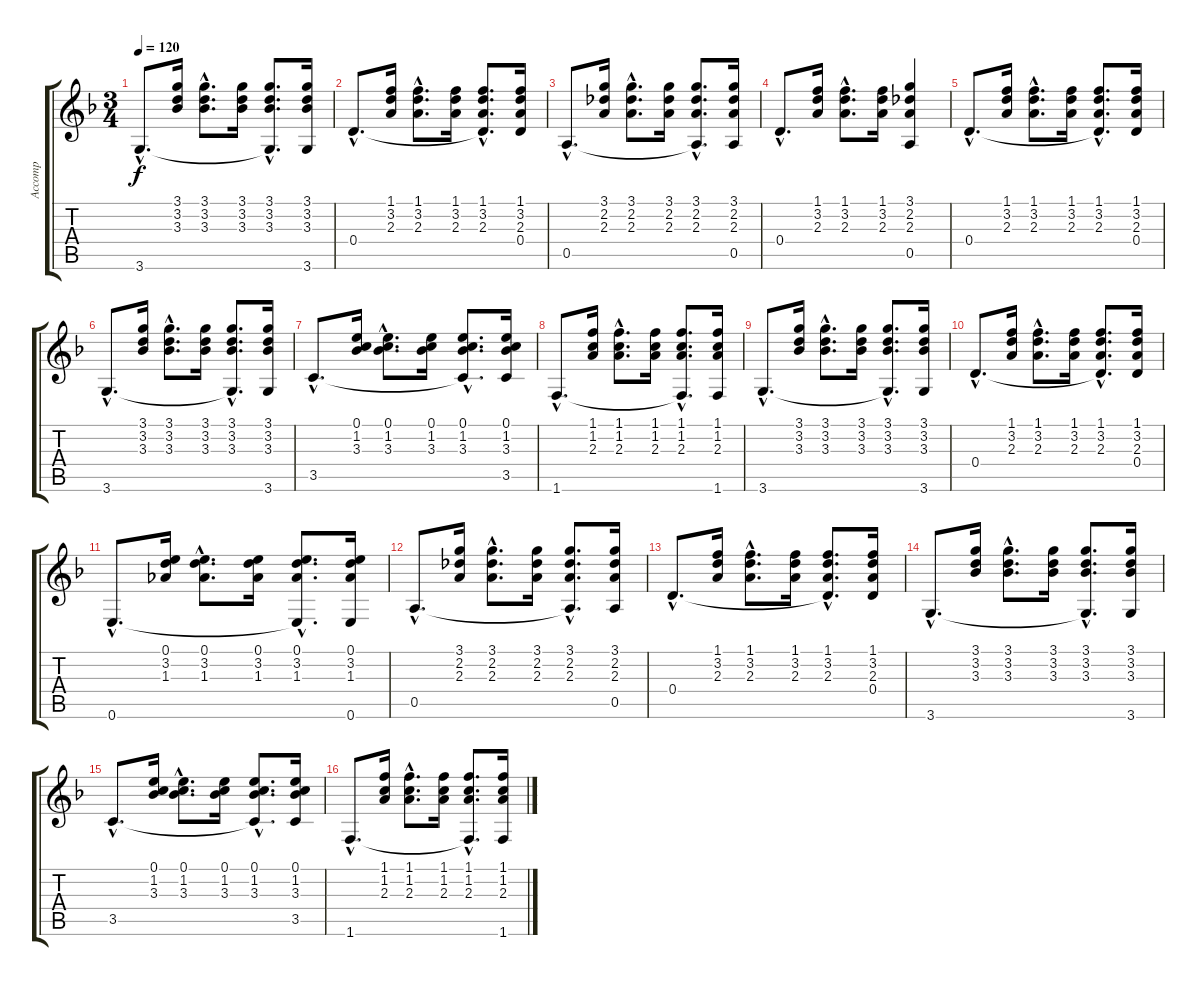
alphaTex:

\track ("Accomp" "Accomp") {instrument acousticguitarnylon}
\staff {score tabs}
\tuning (E4 B3 G3 D3 A2 E2) {hide}
\ts (3 4)
\tempo 120
\clef g2
\ks f
3.6{hac}.8{d dy f} (3.1 3.2 3.3).16 (3.1{hac} 3.2{hac} 3.3{hac}).8{d} (3.1 3.2 3.3).16 (3.1{hac} 3.2{hac} 3.3{hac} 3.6{hac t}).8{d} (3.1 3.2 3.3 3.6).16 |
0.4{hac}.8{d} (1.1 3.2 2.3).16 (1.1{hac} 3.2{hac} 2.3{hac}).8{d} (1.1 3.2 2.3).16 (1.1{hac} 3.2{hac} 2.3{hac} 0.4{hac t}).8{d} (1.1 3.2 2.3 0.4).16 |
0.5{hac}.8{d} (3.1 2.2 2.3).16 (3.1{hac} 2.2{hac} 2.3{hac}).8{d} (3.1 2.2 2.3).16 (3.1{hac} 2.2{hac} 2.3{hac} 0.5{hac t}).8{d} (3.1 2.2 2.3 0.5).16 |
0.4{hac}.8{d} (1.1 3.2 2.3).16 (1.1{hac} 3.2{hac} 2.3{hac}).8{d} (1.1 3.2 2.3).16 (3.1 2.2 2.3 0.5).4 |
0.4{hac}.8{d} (1.1 3.2 2.3).16 (1.1{hac} 3.2{hac} 2.3{hac}).8{d} (1.1 3.2 2.3).16 (1.1{hac} 3.2{hac} 2.3{hac} 0.4{hac t}).8{d} (1.1 3.2 2.3 0.4).16 |
3.6{hac}.8{d} (3.1 3.2 3.3).16 (3.1{hac} 3.2{hac} 3.3{hac}).8{d} (3.1 3.2 3.3).16 (3.1{hac} 3.2{hac} 3.3{hac} 3.6{hac t}).8{d} (3.1 3.2 3.3 3.6).16 |
3.5{hac}.8{d} (0.1 1.2 3.3).16 (0.1{hac} 1.2{hac} 3.3{hac}).8{d} (0.1 1.2 3.3).16 (0.1{hac} 1.2{hac} 3.3{hac} 3.5{hac t}).8{d} (0.1 1.2 3.3 3.5).16 |
1.6{hac}.8{d} (1.1 1.2 2.3).16 (1.1{hac} 1.2{hac} 2.3{hac}).8{d} (1.1 1.2 2.3).16 (1.1{hac} 1.2{hac} 2.3{hac} 1.6{hac t}).8{d} (1.1 1.2 2.3 1.6).16 |
3.6{hac}.8{d} (3.1 3.2 3.3).16 (3.1{hac} 3.2{hac} 3.3{hac}).8{d} (3.1 3.2 3.3).16 (3.1{hac} 3.2{hac} 3.3{hac} 3.6{hac t}).8{d} (3.1 3.2 3.3 3.6).16 |
0.4{hac}.8{d} (1.1 3.2 2.3).16 (1.1{hac} 3.2{hac} 2.3{hac}).8{d} (1.1 3.2 2.3).16 (1.1{hac} 3.2{hac} 2.3{hac} 0.4{hac t}).8{d} (1.1 3.2 2.3 0.4).16 |
0.6{hac}.8{d} (0.1 3.2 1.3).16 (0.1{hac} 3.2{hac} 1.3{hac}).8{d} (0.1 3.2 1.3).16 (0.1{hac} 3.2{hac} 1.3{hac} 0.6{hac t}).8{d} (0.1 3.2 1.3 0.6).16 |
0.5{hac}.8{d} (3.1 2.2 2.3).16 (3.1{hac} 2.2{hac} 2.3{hac}).8{d} (3.1 2.2 2.3).16 (3.1{hac} 2.2{hac} 2.3{hac} 0.5{hac t}).8{d} (3.1 2.2 2.3 0.5).16 |
0.4{hac}.8{d} (1.1 3.2 2.3).16 (1.1{hac} 3.2{hac} 2.3{hac}).8{d} (1.1 3.2 2.3).16 (1.1{hac} 3.2{hac} 2.3{hac} 0.4{hac t}).8{d} (1.1 3.2 2.3 0.4).16 |
3.6{hac}.8{d} (3.1 3.2 3.3).16 (3.1{hac} 3.2{hac} 3.3{hac}).8{d} (3.1 3.2 3.3).16 (3.1{hac} 3.2{hac} 3.3{hac} 3.6{hac t}).8{d} (3.1 3.2 3.3 3.6).16 |
3.5{hac}.8{d} (0.1 1.2 3.3).16 (0.1{hac} 1.2{hac} 3.3{hac}).8{d} (0.1 1.2 3.3).16 (0.1{hac} 1.2{hac} 3.3{hac} 3.5{hac t}).8{d} (0.1 1.2 3.3 3.5).16 |
1.6{hac}.8{d} (1.1 1.2 2.3).16 (1.1{hac} 1.2{hac} 2.3{hac}).8{d} (1.1 1.2 2.3).16 (1.1{hac} 1.2{hac} 2.3{hac} 1.6{hac t}).8{d} (1.1 1.2 2.3 1.6).16
